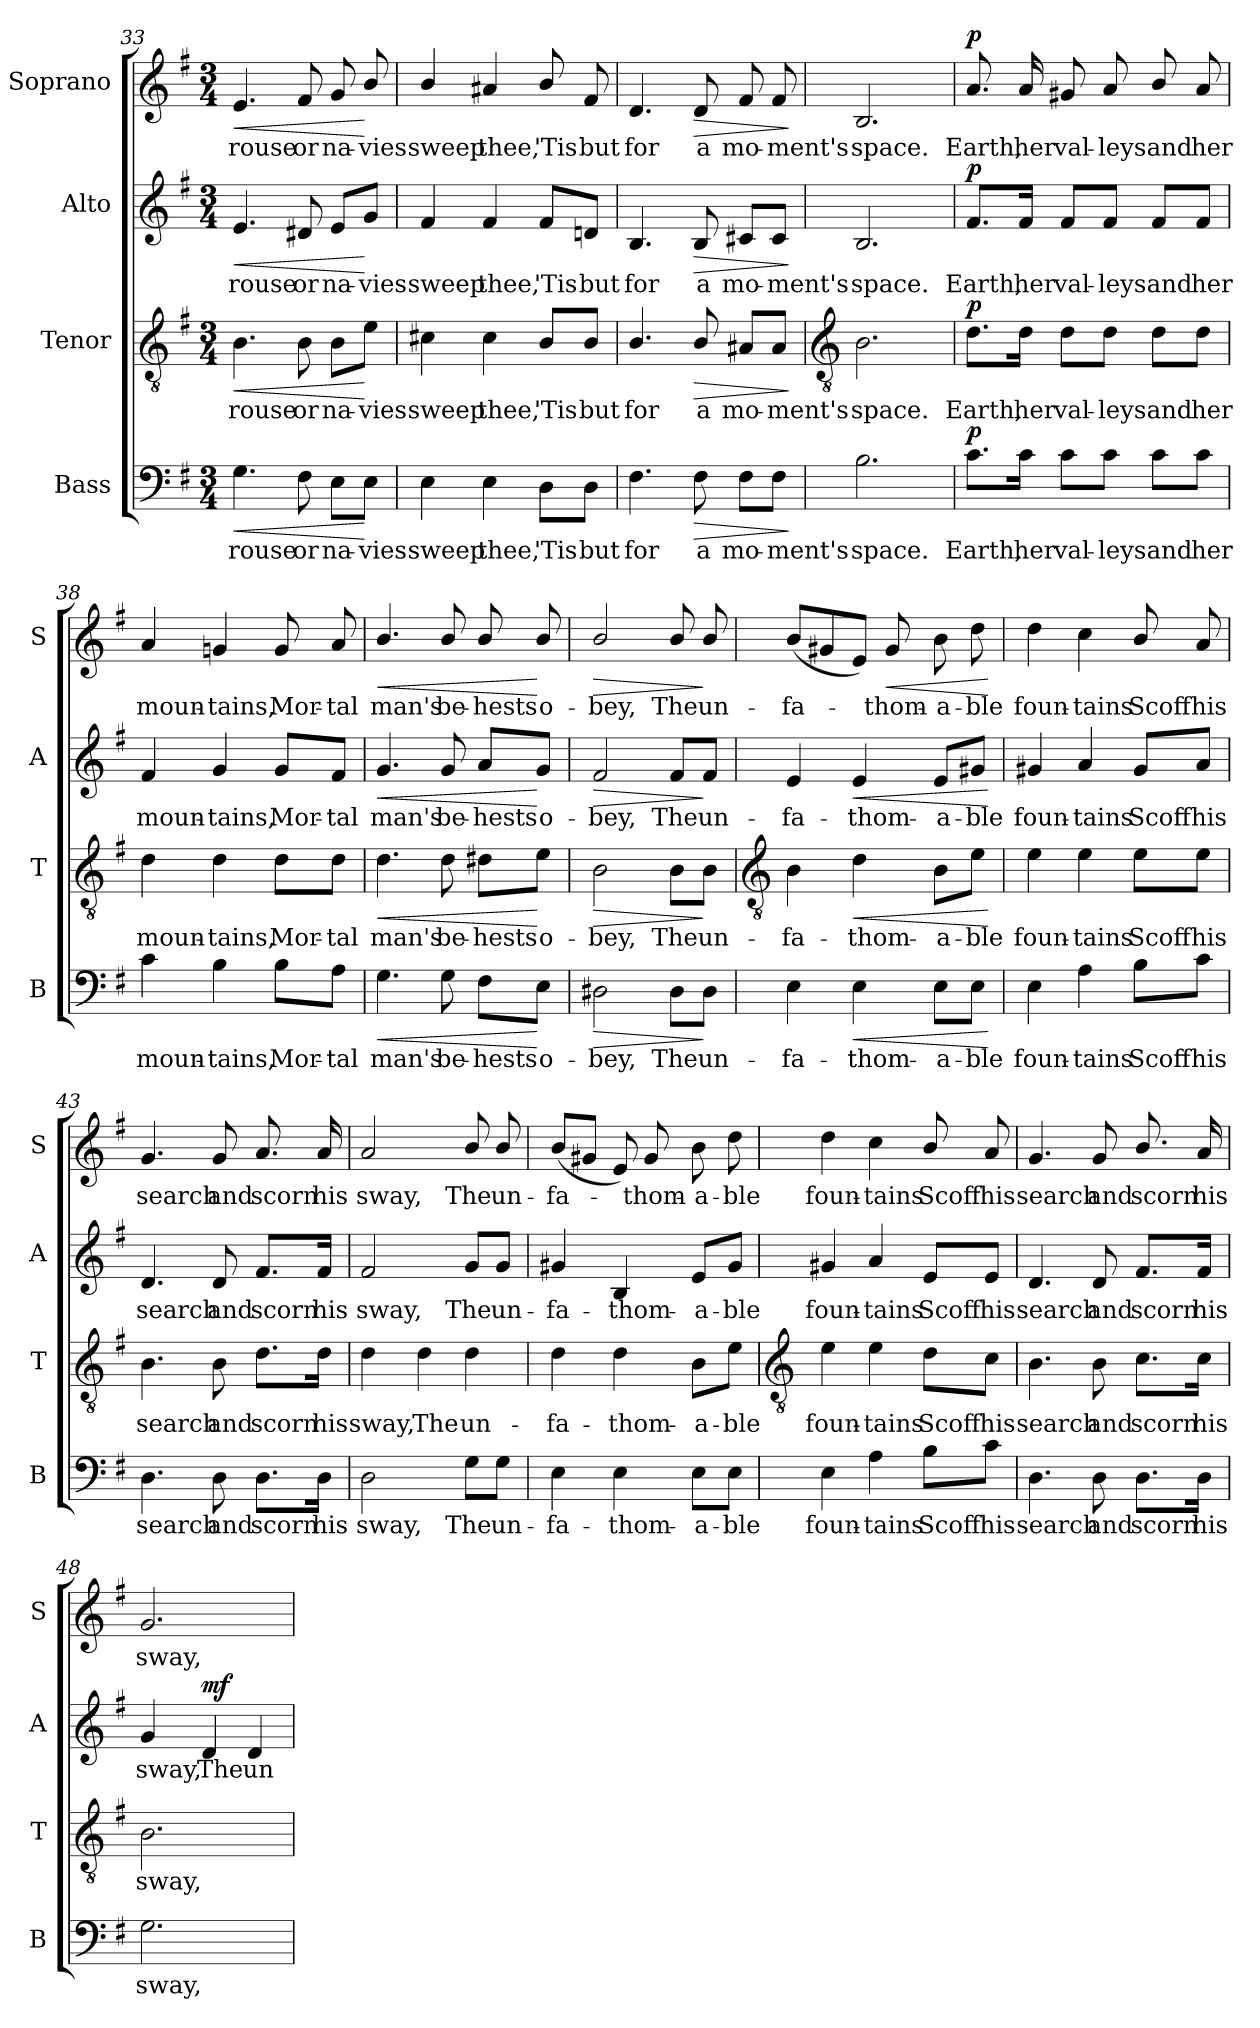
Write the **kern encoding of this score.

**kern	**text	**dynam	**kern	**text	**dynam	**kern	**text	**dynam	**kern	**text	**dynam
*part4	*part4	*part4	*part3	*part3	*part3	*part2	*part2	*part2	*part1	*part1	*part1
*staff4	*staff4	*staff4	*staff3	*staff3	*staff3	*staff2	*staff2	*staff2	*staff1	*staff1	*staff1
*I"Bass	*	*	*I"Tenor	*	*	*I"Alto	*	*	*I"Soprano	*	*
*I'B	*	*	*I'T	*	*	*I'A	*	*	*I'S	*	*
*clefF4	*	*	*clefGv2	*	*	*clefG2	*	*	*clefG2	*	*
*k[f#]	*	*	*k[f#]	*	*	*k[f#]	*	*	*k[f#]	*	*
*G:	*	*	*G:	*	*	*G:	*	*	*G:	*	*
*M3/4	*	*	*M3/4	*	*	*M3/4	*	*	*M3/4	*	*
=33	=33	=33	=33	=33	=33	=33	=33	=33	=33	=33	=33
!	!LO:LY:b	!LO:HP:b	!	!LO:LY:b	!LO:HP:b	!	!LO:LY:b	!LO:HP:b	!	!LO:LY:b	!LO:HP:b
4.G	rouse	<	4.B	rouse	<	4.e	rouse	<	4.e	rouse	<
!	!LO:LY:b	!	!	!LO:LY:b	!	!	!LO:LY:b	!	!	!LO:LY:b	!
8F#	or	.	8B	or	.	8d#X	or	.	8f#	or	.
!	!LO:LY:b	!	!	!LO:LY:b	!	!	!LO:LY:b	!	!	!LO:LY:b	!
8E\L	na-	.	8B\L	na-	.	8e/L	na-	.	8g	na-	.
!	!LO:LY:b	!	!	!LO:LY:b	!	!	!LO:LY:b	!	!	!LO:LY:b	!
8E\J	-vies	[	8e\J	-vies	[	8g/J	-vies	[	8b/	-vies	[
=34	=34	=34	=34	=34	=34	=34	=34	=34	=34	=34	=34
!	!LO:LY:b	!	!	!LO:LY:b	!	!	!LO:LY:b	!	!	!LO:LY:b	!
4E	sweep	.	4c#X	sweep	.	4f#	sweep	.	4b/	sweep	.
!	!LO:LY:b	!	!	!LO:LY:b	!	!	!LO:LY:b	!	!	!LO:LY:b	!
4E	thee,	.	4c#	thee,	.	4f#	thee,	.	4a#X	thee,	.
!	!LO:LY:b	!	!	!LO:LY:b	!	!	!LO:LY:b	!	!	!LO:LY:b	!
8D\L	'Tis	.	8B/L	'Tis	.	8f#/L	'Tis	.	8b/	'Tis	.
!	!LO:LY:b	!	!	!LO:LY:b	!	!	!LO:LY:b	!	!	!LO:LY:b	!
8D\J	but	.	8B/J	but	.	8dn/J	but	.	8f#	but	.
=35	=35	=35	=35	=35	=35	=35	=35	=35	=35	=35	=35
!	!LO:LY:b	!	!	!LO:LY:b	!	!	!LO:LY:b	!	!	!LO:LY:b	!
4.F#	for	.	4.B/	for	.	4.B	for	.	4.d	for	.
!	!LO:LY:b	!LO:HP:b	!	!LO:LY:b	!LO:HP:b	!	!LO:LY:b	!LO:HP:b	!	!LO:LY:b	!LO:HP:b
8F#	a	>	8B/	a	>	8B	a	>	8d	a	>
!	!LO:LY:b	!	!	!LO:LY:b	!	!	!LO:LY:b	!	!	!LO:LY:b	!
8F#\L	mo-	.	8A#X/L	mo-	.	8c#X/L	mo-	.	8f#	mo-	.
!	!LO:LY:b	!	!	!LO:LY:b	!	!	!LO:LY:b	!	!	!LO:LY:b	!
8F#\J	-ment's	.	8A#/J	-ment's	.	8c#/J	-ment's	.	8f#	-ment's	.
.	.	]	.	.	]	.	.	]	.	.	]
!!LO:LB:g=z
=36	=36	=36	=36	=36	=36	=36	=36	=36	=36	=36	=36
*	*	*	*clefGv2	*	*	*	*	*	*	*	*
!	!LO:LY:b	!	!	!LO:LY:b	!	!	!LO:LY:b	!	!	!LO:LY:b	!
2.B	space.	.	2.B	space.	.	2.B	space.	.	2.B	space.	.
=37	=37	=37	=37	=37	=37	=37	=37	=37	=37	=37	=37
!	!LO:LY:b	!LO:DY:b	!	!LO:LY:b	!LO:DY:b	!	!LO:LY:b	!LO:DY:b	!	!LO:LY:b	!LO:DY:b
8.c\L	Earth,	p	8.d\L	Earth,	p	8.f#/L	Earth,	p	8.a	Earth,	p
!	!LO:LY:b	!	!	!LO:LY:b	!	!	!LO:LY:b	!	!	!LO:LY:b	!
16c\Jk	her	.	16d\Jk	her	.	16f#/Jk	her	.	16a	her	.
!	!LO:LY:b	!	!	!LO:LY:b	!	!	!LO:LY:b	!	!	!LO:LY:b	!
8c\L	val-	.	8d\L	val-	.	8f#/L	val-	.	8g#X	val-	.
!	!LO:LY:b	!	!	!LO:LY:b	!	!	!LO:LY:b	!	!	!LO:LY:b	!
8c\J	-leys	.	8d\J	-leys	.	8f#/J	-leys	.	8a	-leys	.
!	!LO:LY:b	!	!	!LO:LY:b	!	!	!LO:LY:b	!	!	!LO:LY:b	!
8c\L	and	.	8d\L	and	.	8f#/L	and	.	8b/	and	.
!	!LO:LY:b	!	!	!LO:LY:b	!	!	!LO:LY:b	!	!	!LO:LY:b	!
8c\J	her	.	8d\J	her	.	8f#/J	her	.	8a	her	.
=38	=38	=38	=38	=38	=38	=38	=38	=38	=38	=38	=38
!	!LO:LY:b	!	!	!LO:LY:b	!	!	!LO:LY:b	!	!	!LO:LY:b	!
4c	moun-	.	4d	moun-	.	4f#	moun-	.	4a	moun-	.
!	!LO:LY:b	!	!	!LO:LY:b	!	!	!LO:LY:b	!	!	!LO:LY:b	!
4B	-tains,	.	4d	-tains,	.	4g	-tains,	.	4gn	-tains,	.
!	!LO:LY:b	!	!	!LO:LY:b	!	!	!LO:LY:b	!	!	!LO:LY:b	!
8B\L	Mor-	.	8d\L	Mor-	.	8g/L	Mor-	.	8g	Mor-	.
!	!LO:LY:b	!	!	!LO:LY:b	!	!	!LO:LY:b	!	!	!LO:LY:b	!
8A\J	-tal	.	8d\J	-tal	.	8f#/J	-tal	.	8a	-tal	.
=39	=39	=39	=39	=39	=39	=39	=39	=39	=39	=39	=39
!	!LO:LY:b	!LO:HP:b	!	!LO:LY:b	!LO:HP:b	!	!LO:LY:b	!LO:HP:b	!	!LO:LY:b	!LO:HP:b
4.G	man's	<	4.d	man's	<	4.g	man's	<	4.b/	man's	<
!	!LO:LY:b	!	!	!LO:LY:b	!	!	!LO:LY:b	!	!	!LO:LY:b	!
8G	be-	.	8d	be-	.	8g	be-	.	8b/	be-	.
!	!LO:LY:b	!	!	!LO:LY:b	!	!	!LO:LY:b	!	!	!LO:LY:b	!
8F#\L	-hests	.	8d#X\L	-hests	.	8a/L	-hests	.	8b/	-hests	.
!	!LO:LY:b	!	!	!LO:LY:b	!	!	!LO:LY:b	!	!	!LO:LY:b	!
8E\J	o-	[	8e\J	o-	[	8g/J	o-	[	8b/	o-	[
=40	=40	=40	=40	=40	=40	=40	=40	=40	=40	=40	=40
!	!LO:LY:b	!LO:HP:b	!	!LO:LY:b	!LO:HP:b	!	!LO:LY:b	!LO:HP:b	!	!LO:LY:b	!LO:HP:b
2D#X	-bey,	>	2B	-bey,	>	2f#	-bey,	>	2b/	-bey,	>
!	!LO:LY:b	!	!	!LO:LY:b	!	!	!LO:LY:b	!	!	!LO:LY:b	!
8D#\L	The	.	8B\L	The	.	8f#/L	The	.	8b/	The	.
!	!LO:LY:b	!	!	!LO:LY:b	!	!	!LO:LY:b	!	!	!LO:LY:b	!
8D#\J	un-	]	8B\J	un-	]	8f#/J	un-	]	8b/	un-	]
!!LO:LB:g=z
=41	=41	=41	=41	=41	=41	=41	=41	=41	=41	=41	=41
*	*	*	*clefGv2	*	*	*	*	*	*	*	*
!	!LO:LY:b	!	!	!LO:LY:b	!	!	!LO:LY:b	!	!	!LO:LY:b	!
4E	-fa-	.	4B	-fa-	.	4e	-fa-	.	(<8bL	-fa-	.
.	.	.	.	.	.	.	.	.	8g#X	.	.
!	!LO:LY:b	!LO:HP:b	!	!LO:LY:b	!LO:HP:b	!	!LO:LY:b	!LO:HP:b	!	!	!
4E	-thom-	<	4d	-thom-	<	4e	-thom-	<	8eJ)	.	.
!	!	!	!	!	!	!	!	!	!	!LO:LY:b	!LO:HP:b
.	.	.	.	.	.	.	.	.	8g#	thom-	<
!	!LO:LY:b	!	!	!LO:LY:b	!	!	!LO:LY:b	!	!	!LO:LY:b	!
8E\L	-a-	.	8B\L	-a-	.	8e/L	-a-	.	8b	-a-	.
!	!LO:LY:b	!	!	!LO:LY:b	!	!	!LO:LY:b	!	!	!LO:LY:b	!
8E\J	-ble	.	8e\J	-ble	.	8g#X/J	-ble	.	8dd	-ble	.
.	.	[	.	.	[	.	.	[	.	.	[
=42	=42	=42	=42	=42	=42	=42	=42	=42	=42	=42	=42
!	!LO:LY:b	!	!	!LO:LY:b	!	!	!LO:LY:b	!	!	!LO:LY:b	!
4E	foun-	.	4e	foun-	.	4g#X	foun-	.	4dd	foun-	.
!	!LO:LY:b	!	!	!LO:LY:b	!	!	!LO:LY:b	!	!	!LO:LY:b	!
4A	-tains	.	4e	-tains	.	4a	-tains	.	4cc	-tains	.
!	!LO:LY:b	!	!	!LO:LY:b	!	!	!LO:LY:b	!	!	!LO:LY:b	!
8B\L	Scoff	.	8e\L	Scoff	.	8g#/L	Scoff	.	8b/	Scoff	.
!	!LO:LY:b	!	!	!LO:LY:b	!	!	!LO:LY:b	!	!	!LO:LY:b	!
8c\J	his	.	8e\J	his	.	8a/J	his	.	8a	his	.
=43	=43	=43	=43	=43	=43	=43	=43	=43	=43	=43	=43
!	!LO:LY:b	!	!	!LO:LY:b	!	!	!LO:LY:b	!	!	!LO:LY:b	!
4.D	search	.	4.B	search	.	4.d	search	.	4.g	search	.
!	!LO:LY:b	!	!	!LO:LY:b	!	!	!LO:LY:b	!	!	!LO:LY:b	!
8D	and	.	8B	and	.	8d	and	.	8g	and	.
!	!LO:LY:b	!	!	!LO:LY:b	!	!	!LO:LY:b	!	!	!LO:LY:b	!
8.D\L	scorn	.	8.d\L	scorn	.	8.f#/L	scorn	.	8.a	scorn	.
!	!LO:LY:b	!	!	!LO:LY:b	!	!	!LO:LY:b	!	!	!LO:LY:b	!
16D\Jk	his	.	16d\Jk	his	.	16f#/Jk	his	.	16a	his	.
=44	=44	=44	=44	=44	=44	=44	=44	=44	=44	=44	=44
!	!LO:LY:b	!	!	!LO:LY:b	!	!	!LO:LY:b	!	!	!LO:LY:b	!
2D	sway,	.	4d	sway,	.	2f#	sway,	.	2a	sway,	.
!	!	!	!	!LO:LY:b	!	!	!	!	!	!	!
.	.	.	4d	The	.	.	.	.	.	.	.
!	!LO:LY:b	!	!	!LO:LY:b	!	!	!LO:LY:b	!	!	!LO:LY:b	!
8G\L	The	.	4d	un-	.	8g/L	The	.	8b/	The	.
!	!LO:LY:b	!	!	!	!	!	!LO:LY:b	!	!	!LO:LY:b	!
8G\J	un-	.	.	.	.	8g/J	un-	.	8b/	un-	.
=45	=45	=45	=45	=45	=45	=45	=45	=45	=45	=45	=45
!	!LO:LY:b	!	!	!LO:LY:b	!	!	!LO:LY:b	!	!	!LO:LY:b	!
4E	-fa-	.	4d	-fa-	.	4g#X	-fa-	.	(<8bL	-fa-	.
.	.	.	.	.	.	.	.	.	8g#XJ	.	.
!	!LO:LY:b	!	!	!LO:LY:b	!	!	!LO:LY:b	!	!	!	!
4E	-thom-	.	4d	-thom-	.	4B	-thom-	.	8e)	.	.
!	!	!	!	!	!	!	!	!	!	!LO:LY:b	!
.	.	.	.	.	.	.	.	.	8g#	thom-	.
!	!LO:LY:b	!	!	!LO:LY:b	!	!	!LO:LY:b	!	!	!LO:LY:b	!
8E\L	-a-	.	8B\L	-a-	.	8e/L	-a-	.	8b	-a-	.
!	!LO:LY:b	!	!	!LO:LY:b	!	!	!LO:LY:b	!	!	!LO:LY:b	!
8E\J	-ble	.	8e\J	-ble	.	8g#/J	-ble	.	8dd	-ble	.
!!LO:LB:g=z
=46	=46	=46	=46	=46	=46	=46	=46	=46	=46	=46	=46
*	*	*	*clefGv2	*	*	*	*	*	*	*	*
!	!LO:LY:b	!	!	!LO:LY:b	!	!	!LO:LY:b	!	!	!LO:LY:b	!
4E	foun-	.	4e	foun-	.	4g#X	foun-	.	4dd	foun-	.
!	!LO:LY:b	!	!	!LO:LY:b	!	!	!LO:LY:b	!	!	!LO:LY:b	!
4A	-tains	.	4e	-tains	.	4a	-tains	.	4cc	-tains	.
!	!LO:LY:b	!	!	!LO:LY:b	!	!	!LO:LY:b	!	!	!LO:LY:b	!
8B\L	Scoff	.	8d\L	Scoff	.	8e/L	Scoff	.	8b/	Scoff	.
!	!LO:LY:b	!	!	!LO:LY:b	!	!	!LO:LY:b	!	!	!LO:LY:b	!
8c\J	his	.	8c\J	his	.	8e/J	his	.	8a	his	.
=47	=47	=47	=47	=47	=47	=47	=47	=47	=47	=47	=47
!	!LO:LY:b	!	!	!LO:LY:b	!	!	!LO:LY:b	!	!	!LO:LY:b	!
4.D	search	.	4.B	search	.	4.d	search	.	4.g	search	.
!	!LO:LY:b	!	!	!LO:LY:b	!	!	!LO:LY:b	!	!	!LO:LY:b	!
8D	and	.	8B	and	.	8d	and	.	8g	and	.
!	!LO:LY:b	!	!	!LO:LY:b	!	!	!LO:LY:b	!	!	!LO:LY:b	!
8.D\L	scorn	.	8.c\L	scorn	.	8.f#/L	scorn	.	8.b/	scorn	.
!	!LO:LY:b	!	!	!LO:LY:b	!	!	!LO:LY:b	!	!	!LO:LY:b	!
16D\Jk	his	.	16c\Jk	his	.	16f#/Jk	his	.	16a	his	.
=48	=48	=48	=48	=48	=48	=48	=48	=48	=48	=48	=48
!	!LO:LY:b	!	!	!LO:LY:b	!	!	!LO:LY:b	!	!	!LO:LY:b	!
2.G	sway,	.	2.B	sway,	.	4g	sway,	.	2.g	sway,	.
!	!	!	!	!	!	!	!LO:LY:b	!LO:DY:b	!	!	!
.	.	.	.	.	.	4d	The	mf	.	.	.
!	!	!	!	!	!	!	!LO:LY:b	!	!	!	!
.	.	.	.	.	.	4d	un-	.	.	.	.
=	=	=	=	=	=	=	=	=	=	=	=
*-	*-	*-	*-	*-	*-	*-	*-	*-	*-	*-	*-
